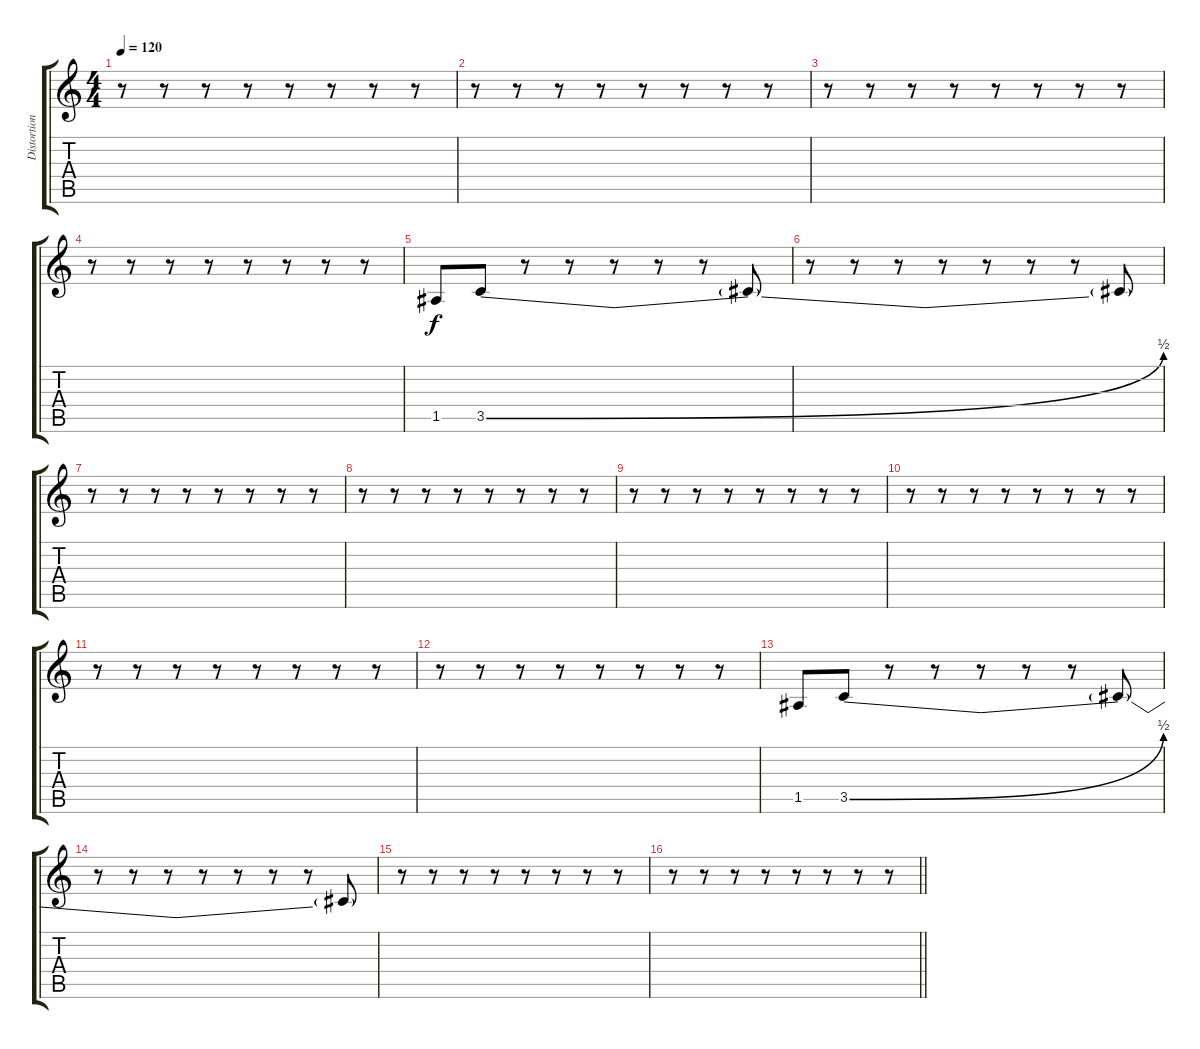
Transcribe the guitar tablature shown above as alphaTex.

\track ("Distortion Lead" "Distortion") {instrument distortionguitar}
\staff {score tabs}
\tuning (E4 B3 G3 D3 A2 D2) {hide}
\ts (4 4)
\tempo 120
\clef g2
\ks c
r.8{dy f} r.8 r.8 r.8 r.8 r.8 r.8 r.8 |
r.8 r.8 r.8 r.8 r.8 r.8 r.8 r.8 |
r.8 r.8 r.8 r.8 r.8 r.8 r.8 r.8 |
r.8 r.8 r.8 r.8 r.8 r.8 r.8 r.8 |
1.5.8 3.5{be (bend 0 0 60 2)}.8 r.8 r.8 r.8 r.8 r.8 3.5{t}.8 |
r.8 r.8 r.8 r.8 r.8 r.8 r.8 3.5{t}.8 |
r.8 r.8 r.8 r.8 r.8 r.8 r.8 r.8 |
r.8 r.8 r.8 r.8 r.8 r.8 r.8 r.8 |
r.8 r.8 r.8 r.8 r.8 r.8 r.8 r.8 |
r.8 r.8 r.8 r.8 r.8 r.8 r.8 r.8 |
r.8 r.8 r.8 r.8 r.8 r.8 r.8 r.8 |
r.8 r.8 r.8 r.8 r.8 r.8 r.8 r.8 |
1.5.8 3.5{be (bend 0 0 60 2)}.8 r.8 r.8 r.8 r.8 r.8 3.5{t}.8 |
r.8 r.8 r.8 r.8 r.8 r.8 r.8 3.5{t}.8 |
r.8 r.8 r.8 r.8 r.8 r.8 r.8 r.8 |
\barLineRight lightlight
r.8 r.8 r.8 r.8 r.8 r.8 r.8 r.8
